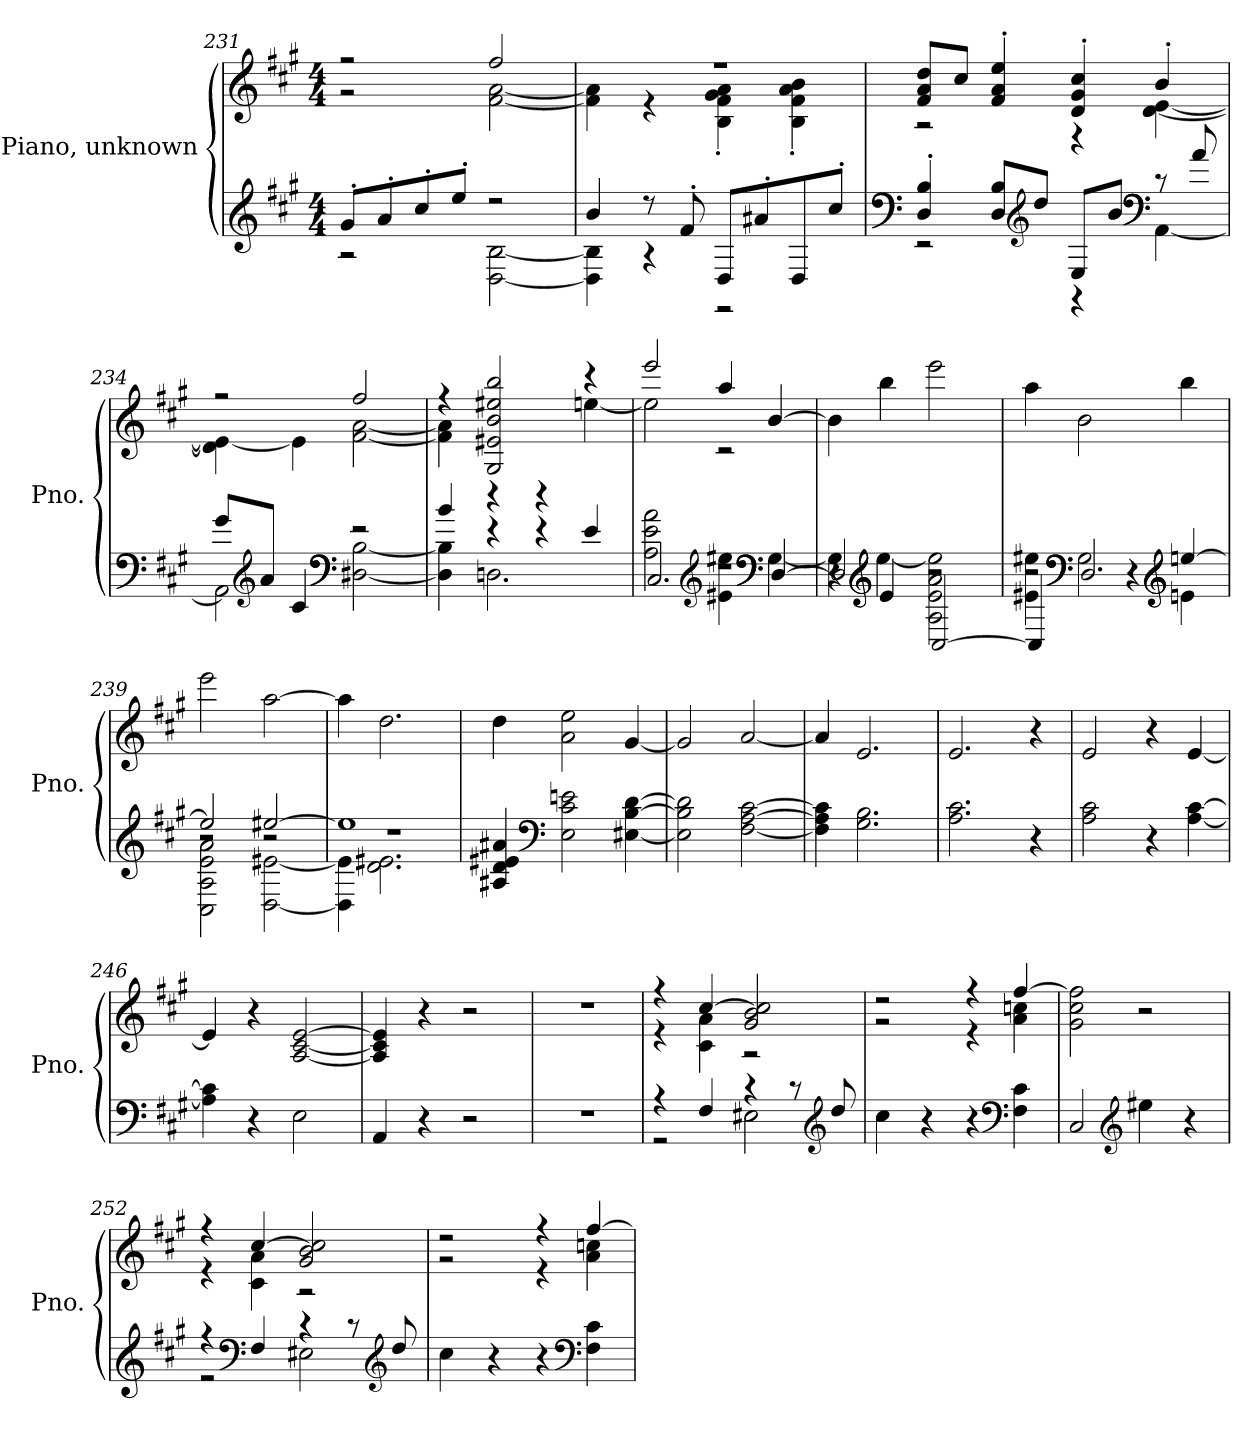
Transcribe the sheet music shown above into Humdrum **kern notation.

**kern	**kern
*part1	*part1
*staff2	*staff1
*I"Piano, unknown	*
*I'Pno.	*
*clefG2	*clefG2
*k[f#c#g#]	*k[f#c#g#]
*M4/4	*M4/4
=231	=231
*^	*^
8g#'/L	2r	2r	2r
8a'/	.	.	.
8cc#'/	.	.	.
8ee'/J	.	.	.
2r	[2D\ [2B\	2ff#/	[2f#\ [2a\
=232	=232	=232	=232
4b/	4D\] 4B\]	1r	4f#\] 4a\]
8r	4r	.	4r
8f#'/	.	.	.
8D/L	2r	.	4B\' 4f#\' 4g#\' 4a\'
8a#X'/	.	.	.
8D/	.	.	4B\' 4f#\' 4a\' 4b\'
8cc#'/J	.	.	.
=233	=233	=233	=233
*clefF4	*	*	*
4D/' 4B/'	2r	8f#/ 8a/ 8dd/L	2r
.	.	8cc#/J	.
8D/ 8B/L	.	4f#/' 4a/' 4ee/'	.
*clefG2	*	*	*
8dd/J	.	.	.
8E/L	4r	4d/' 4g#/' 4cc#/'	4r
8b/J	.	.	.
*clefF4	*	*	*
8r	[4AA\	4b'/	[4d\ [4e\
8a/	.	.	.
=234	=234	=234	=234
8g#/L	2AA\]	2r	4d\] 4e\_
*clefG2	*	*	*
8a/J	.	.	.
4c#/	.	.	4e\]
*clefF4	*	*	*
2r	[2D#X\ [2B\	2ff#/	[2f#\ [2a\
!!LO:LB:g=z	!!
=235	=235	=235	=235
4b/	4D#\] 4B\]	4r	4f#\] 4a\]
4r	2.Dn\	2G#/ 2e#X/ 2b/ 2ee#X/ 2bb/	4r
4r	.	.	4r
4e/	.	4r	[4een\
=236	=236	=236	=236
*	*^	*	*
1r	2A\ 2e\ 2a\	2.C#/	2eee/	2ee\]
*clefG2	*	*	*	*
.	4e#X\ 4ee#X\	.	4aa/	2r
*clefF4	*	*	*	*
.	[4G#\	[4D/	[4b/	.
*	*	*	*v	*v
=237	=237	=237	=237
4r	4G#\]	2D/]	4b\]
*clefG2	*	*	*
4e/	[4ee\	.	4bb\
2r	2A\ 2e\ 2a\ 2ee\]	[2C#/	2eee\
=238	=238	=238	=238
2r	4e#X\ 4ee#X\	4C#/]	4aa\
*clefF4	*	*	*
.	2G#\	2.D/	2b\
4r	.	.	.
*clefG2	*	*	*
[4een/	4en\	.	4bb\
=239	=239	=239	=239
2ee/]	2C#\ 2A\ 2e\ 2a\	2r	2eee\
2r	[2D\ [2e#X\	[2ee#X/	[2aa\
=240	=240	=240	=240
1r	4D\] 4e#\]	1ee#]	4aa\]
.	2.d\ 2.e#X\	.	2.dd\
*v	*v	*v	*
!!LO:LB:g=z
=241	=241
4A#X/ 4d/ 4e#X/ 4a#X/	4dd\
*clefF4	*
2E\ 2c#\ 2en\	2a\ 2ee\
[4E#X\ [4B\ [4d\	[4g#/
=242	=242
2E#\] 2B\] 2d\]	2g#/]
[2F#\ [2A\ [2c#\	[2a/
=243	=243
4F#\] 4A\] 4c#\]	4a/]
2.G#\ 2.B\	2.e/
=244	=244
2.A\ 2.c#\	2.e/
4r	4r
=245	=245
2A\ 2c#\	2e/
4r	4r
[4A\ [4c#\	[4e/
=246	=246
4A\] 4c#\]	4e/]
4r	4r
2E\	[2A/ [2c#/ [2e/
=247	=247
4AA/	4A/] 4c#/] 4e/]
4r	4r
2r	2r
=248	=248
1r	1r
!!LO:LB:g=z
=249	=249
*^	*^
4r	2r	4r	4r
4F#/	.	[4cc#/	4c#\ 4a\
4r	2E#X\	2g#/ 2b/ 2cc#/]	2r
8r	.	.	.
*clefG2	*	*	*
8dd/	.	.	.
*v	*v	*	*
=250	=250	=250
4cc#\	2r	2r
4r	.	.
4r	4r	4r
*clefF4	*	*
4F#\ 4c#\	[4ff#/	4a\ 4ccn\
*	*v	*v
=251	=251
2C#/	2g#\ 2cc#\ 2ff#\]
*clefG2	*
4ee#X\	2r
4r	.
=252	=252
*^	*^
4r	2r	4r	4r
*clefF4	*	*	*
4F#/	.	[4cc#/	4c#\ 4a\
4r	2E#X\	2g#/ 2b/ 2cc#/]	2r
8r	.	.	.
*clefG2	*	*	*
8dd/	.	.	.
*v	*v	*	*
=253	=253	=253
4cc#\	2r	2r
4r	.	.
4r	4r	4r
*clefF4	*	*
4F#\ 4c#\	[4ff#/	4a\ 4ccn\
*	*v	*v
=	=
*-	*-
